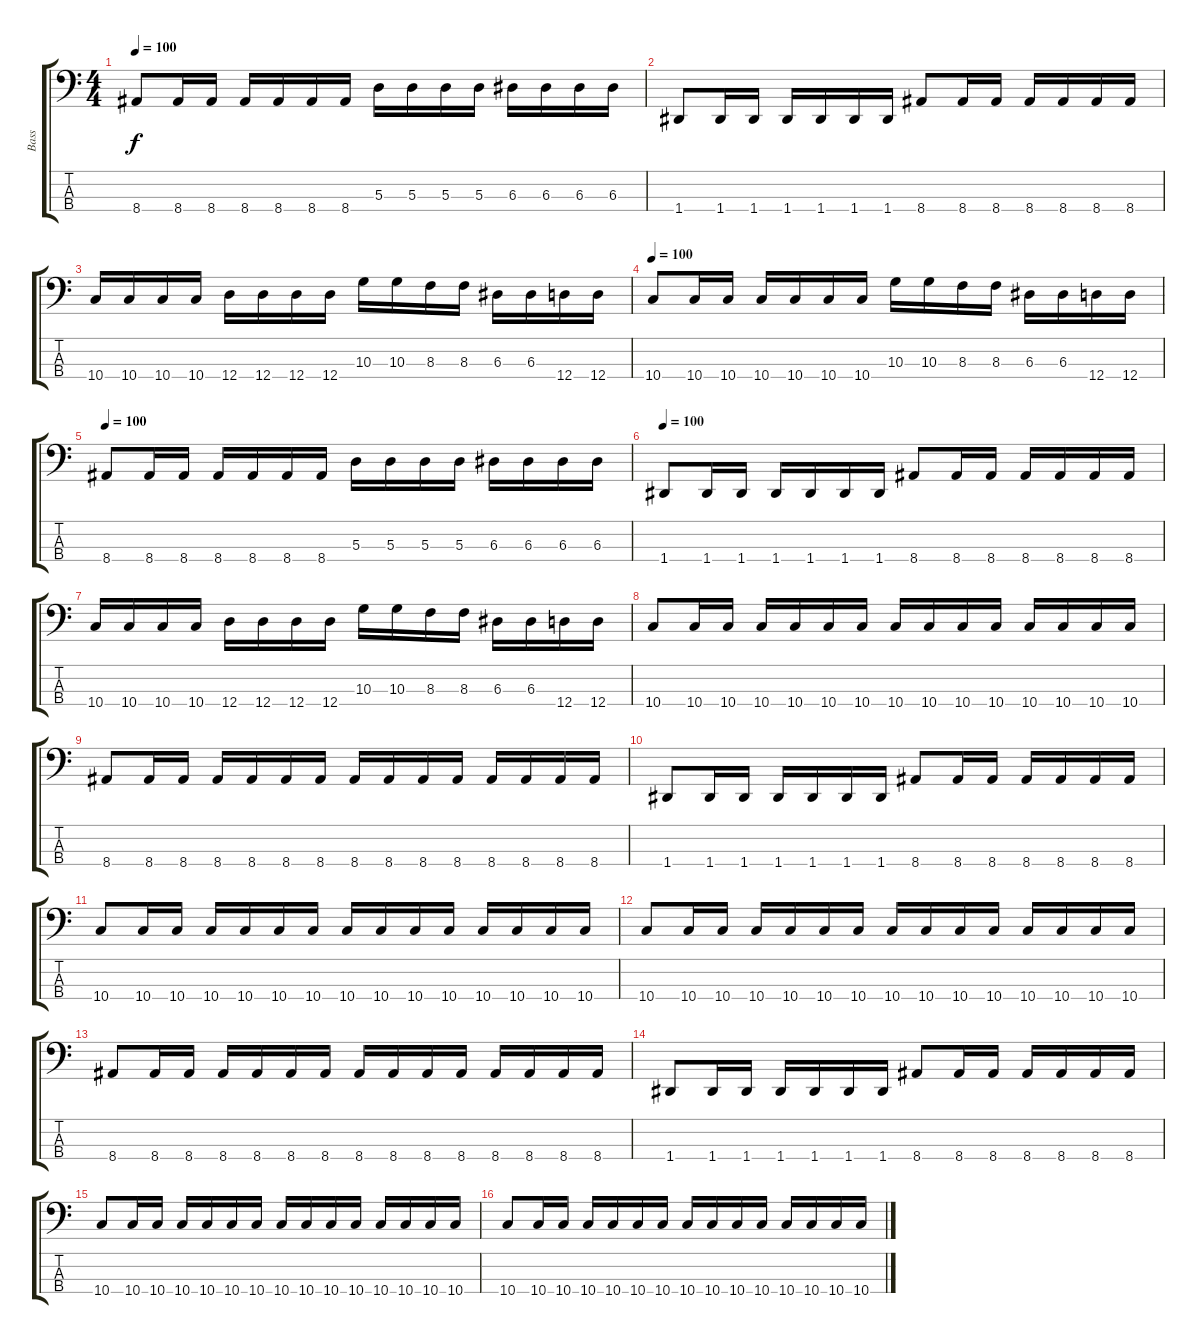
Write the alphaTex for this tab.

\track ("Bass" "Bass") {instrument electricbasspick}
\staff {score tabs}
\tuning (G2 D2 A1 D1) {hide}
\ts (4 4)
\tempo 100
\clef f4
\ks c
8.4.8{dy f} 8.4.16 8.4.16 8.4.16 8.4.16 8.4.16 8.4.16 5.3.16 5.3.16 5.3.16 5.3.16 6.3.16 6.3.16 6.3.16 6.3.16 |
1.4.8 1.4.16 1.4.16 1.4.16 1.4.16 1.4.16 1.4.16 8.4.8 8.4.16 8.4.16 8.4.16 8.4.16 8.4.16 8.4.16 |
10.4.16 10.4.16 10.4.16 10.4.16 12.4.16 12.4.16 12.4.16 12.4.16 10.3.16 10.3.16 8.3.16 8.3.16 6.3.16 6.3.16 12.4.16 12.4.16 |
\tempo 100
10.4.8 10.4.16 10.4.16 10.4.16 10.4.16 10.4.16 10.4.16 10.3.16 10.3.16 8.3.16 8.3.16 6.3.16 6.3.16 12.4.16 12.4.16 |
\tempo 100
8.4.8 8.4.16 8.4.16 8.4.16 8.4.16 8.4.16 8.4.16 5.3.16 5.3.16 5.3.16 5.3.16 6.3.16 6.3.16 6.3.16 6.3.16 |
\tempo 100
1.4.8 1.4.16 1.4.16 1.4.16 1.4.16 1.4.16 1.4.16 8.4.8 8.4.16 8.4.16 8.4.16 8.4.16 8.4.16 8.4.16 |
10.4.16 10.4.16 10.4.16 10.4.16 12.4.16 12.4.16 12.4.16 12.4.16 10.3.16 10.3.16 8.3.16 8.3.16 6.3.16 6.3.16 12.4.16 12.4.16 |
10.4.8 10.4.16 10.4.16 10.4.16 10.4.16 10.4.16 10.4.16 10.4.16 10.4.16 10.4.16 10.4.16 10.4.16 10.4.16 10.4.16 10.4.16 |
8.4.8 8.4.16 8.4.16 8.4.16 8.4.16 8.4.16 8.4.16 8.4.16 8.4.16 8.4.16 8.4.16 8.4.16 8.4.16 8.4.16 8.4.16 |
1.4.8 1.4.16 1.4.16 1.4.16 1.4.16 1.4.16 1.4.16 8.4.8 8.4.16 8.4.16 8.4.16 8.4.16 8.4.16 8.4.16 |
10.4.8 10.4.16 10.4.16 10.4.16 10.4.16 10.4.16 10.4.16 10.4.16 10.4.16 10.4.16 10.4.16 10.4.16 10.4.16 10.4.16 10.4.16 |
10.4.8 10.4.16 10.4.16 10.4.16 10.4.16 10.4.16 10.4.16 10.4.16 10.4.16 10.4.16 10.4.16 10.4.16 10.4.16 10.4.16 10.4.16 |
8.4.8 8.4.16 8.4.16 8.4.16 8.4.16 8.4.16 8.4.16 8.4.16 8.4.16 8.4.16 8.4.16 8.4.16 8.4.16 8.4.16 8.4.16 |
1.4.8 1.4.16 1.4.16 1.4.16 1.4.16 1.4.16 1.4.16 8.4.8 8.4.16 8.4.16 8.4.16 8.4.16 8.4.16 8.4.16 |
10.4.8 10.4.16 10.4.16 10.4.16 10.4.16 10.4.16 10.4.16 10.4.16 10.4.16 10.4.16 10.4.16 10.4.16 10.4.16 10.4.16 10.4.16 |
10.4.8 10.4.16 10.4.16 10.4.16 10.4.16 10.4.16 10.4.16 10.4.16 10.4.16 10.4.16 10.4.16 10.4.16 10.4.16 10.4.16 10.4.16
